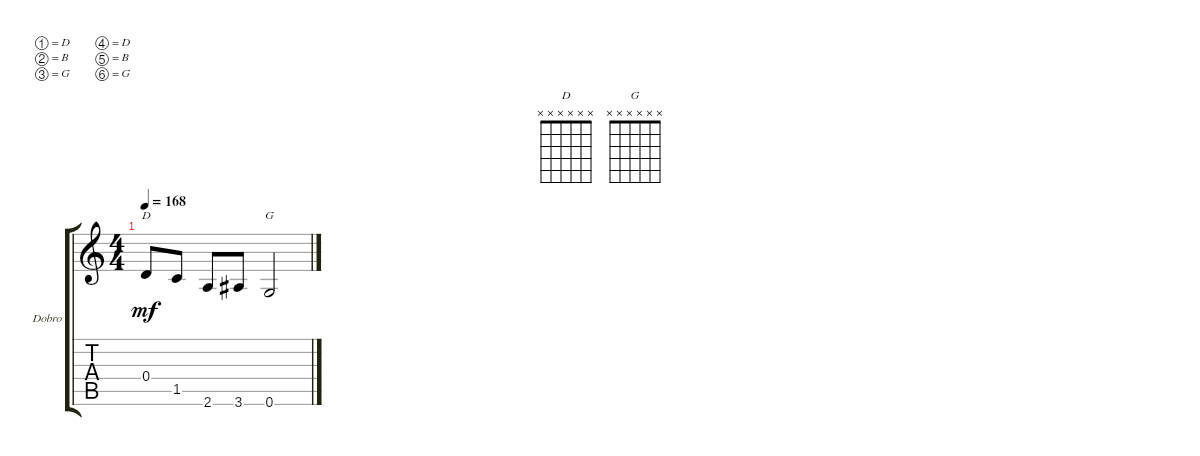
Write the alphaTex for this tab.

\bracketExtendMode groupsimilarinstruments
\firstSystemTrackNameOrientation horizontal
\otherSystemsTrackNameOrientation horizontal
\track ("Dobro Open G" "Dobro") {instrument acousticguitarsteel}
\staff {score tabs}
\tuning (D4 B3 G3 D3 B2 G2)
\chord ("D" x x x x x x)
\chord ("G" x x x x x x)
\ts (4 4)
\tempo 168
\clef g2
\ks c
0.4.8{ch "D" dy mf} 1.5.8 2.6.8 3.6.8 0.6.2{ch "G"}
